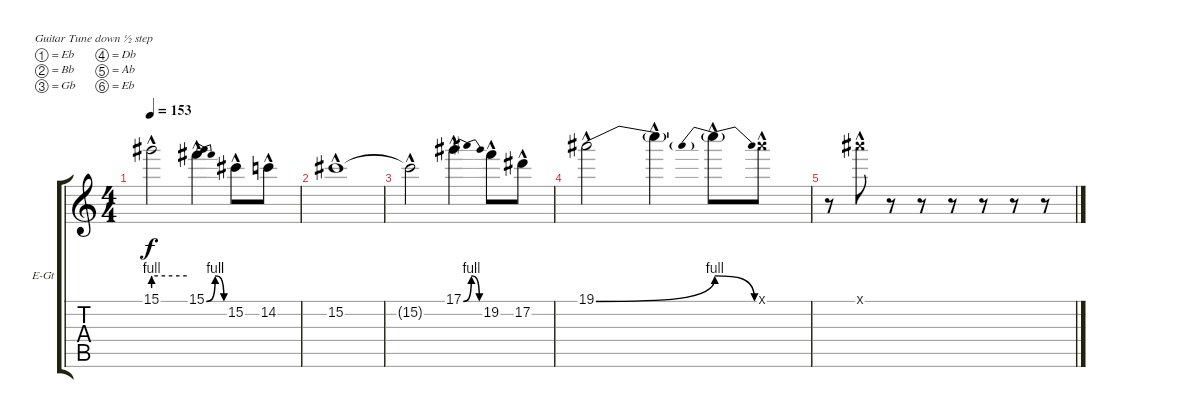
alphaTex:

\bracketExtendMode groupsimilarinstruments
\firstSystemTrackNameOrientation horizontal
\otherSystemsTrackNameOrientation horizontal
\track ("Lead Guitar" "E-Gt") {solo instrument distortionguitar}
\staff {score tabs}
\tuning (Eb4 Bb3 Gb3 Db3 Ab2 Eb2)
\ts (4 4)
\tempo 153
\clef g2
\ks c
15.1{be (hold 0 4 60 4) hac t}.2{dy f} 15.1{be (bendrelease 0 0 30 4 30 4 60 0) hac}.4 15.2{hac}.8 14.2{hac}.8 |
15.2{hac}.1 |
15.2{hac t}.2 17.1{be (bendrelease 0 0 30 4 30 4 60 0) hac}.4 19.2{hac}.8 17.2{hac}.8 |
19.1{be (bend 0 0 60 4) hac}.2 19.1{hac t}.4 19.1{be (prebendrelease 0 4 60 0) hac t}.8 19.1{hac x}.8 |
r.8 19.1{hac x}.8 r.8 r.8 r.8 r.8 r.8 r.8
